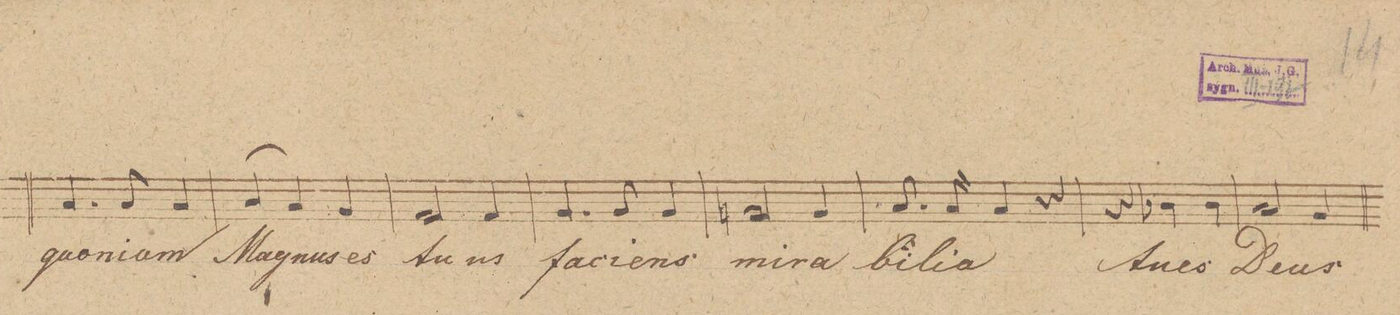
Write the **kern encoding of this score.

**kern	**text	**dynam
*I"Basso 2do	*	*
*clefF4	*	*
*k[b-]	*	*
*M3/4	*	*
4.C/	quo-	.
8C/	-ni-	.
4C/	-am	.
=31	=31	=31
(4D/	Ma-	.
4C/)	-gnus	.
4BB-/	es	.
=32	=32	=32
2AA/	tu-	.
4AA/	-us	.
=33	=33	=33
4.BB-/	fa-	.
8BB-/	-ci-	.
4BB-/	-ens	.
=34	=34	=34
2BBn/	mi-	.
4BB/	-ra-	.
=35	=35	=35
8.C/	-bi-	.
16C/	-li-	.
4C/	-a	.
4r	.	.
=36	=36	=36
4r	.	.
4D-X\	tu	.
4D-\	es	.
=37	=37	=37
2C/	De-	.
4BB-/	-us	.
=38	=38	=38
*-	*-	*-
